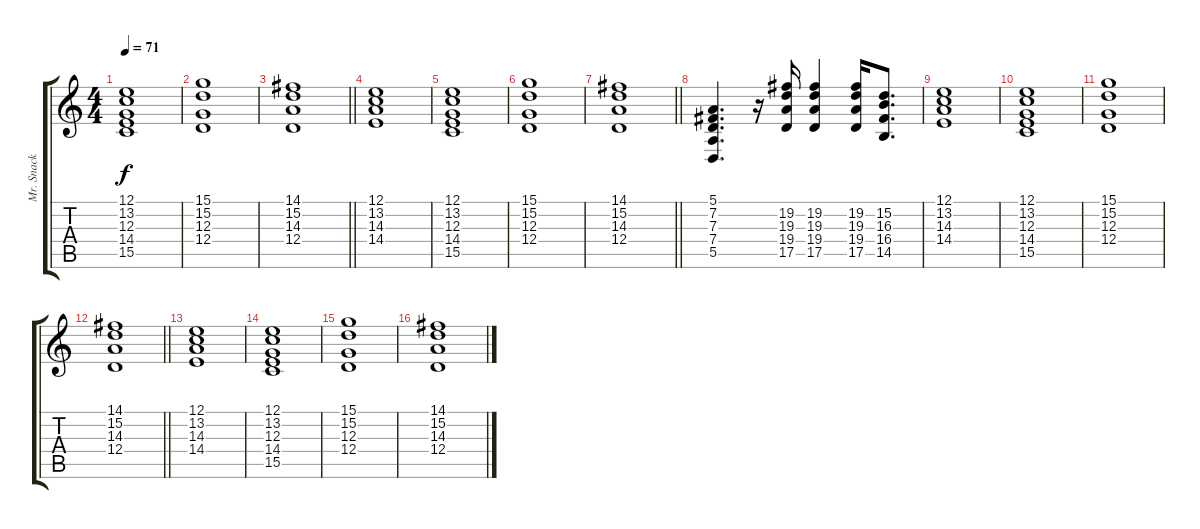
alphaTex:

\track ("Mr. Snack" "Mr. Snack") {instrument stringensemble1}
\staff {score tabs}
\tuning (E4 B3 G3 D3 A2 E2) {hide}
\ts (4 4)
\tempo 71
\clef g2
\ks c
(12.1 13.2 12.3 14.4 15.5).1{dy f} |
(15.1 15.2 12.3 12.4).1 |
\barLineRight lightlight
(14.1 15.2 14.3 12.4).1 |
(12.1 13.2 14.3 14.4).1 |
(12.1 13.2 12.3 14.4 15.5).1 |
(15.1 15.2 12.3 12.4).1 |
\barLineRight lightlight
(14.1 15.2 14.3 12.4).1 |
(5.1 7.2 7.3 7.4 5.5).4{d} r.16 (19.2 19.3 19.4 17.5).16 (19.2 19.3 19.4 17.5).4 (19.2 19.3 19.4 17.5).16 (15.2 16.3 16.4 14.5).8{d} |
(12.1 13.2 14.3 14.4).1 |
(12.1 13.2 12.3 14.4 15.5).1 |
(15.1 15.2 12.3 12.4).1 |
\barLineRight lightlight
(14.1 15.2 14.3 12.4).1 |
(12.1 13.2 14.3 14.4).1 |
(12.1 13.2 12.3 14.4 15.5).1 |
(15.1 15.2 12.3 12.4).1{volume 5 instrument stringensemble1} |
(14.1 15.2 14.3 12.4).1
